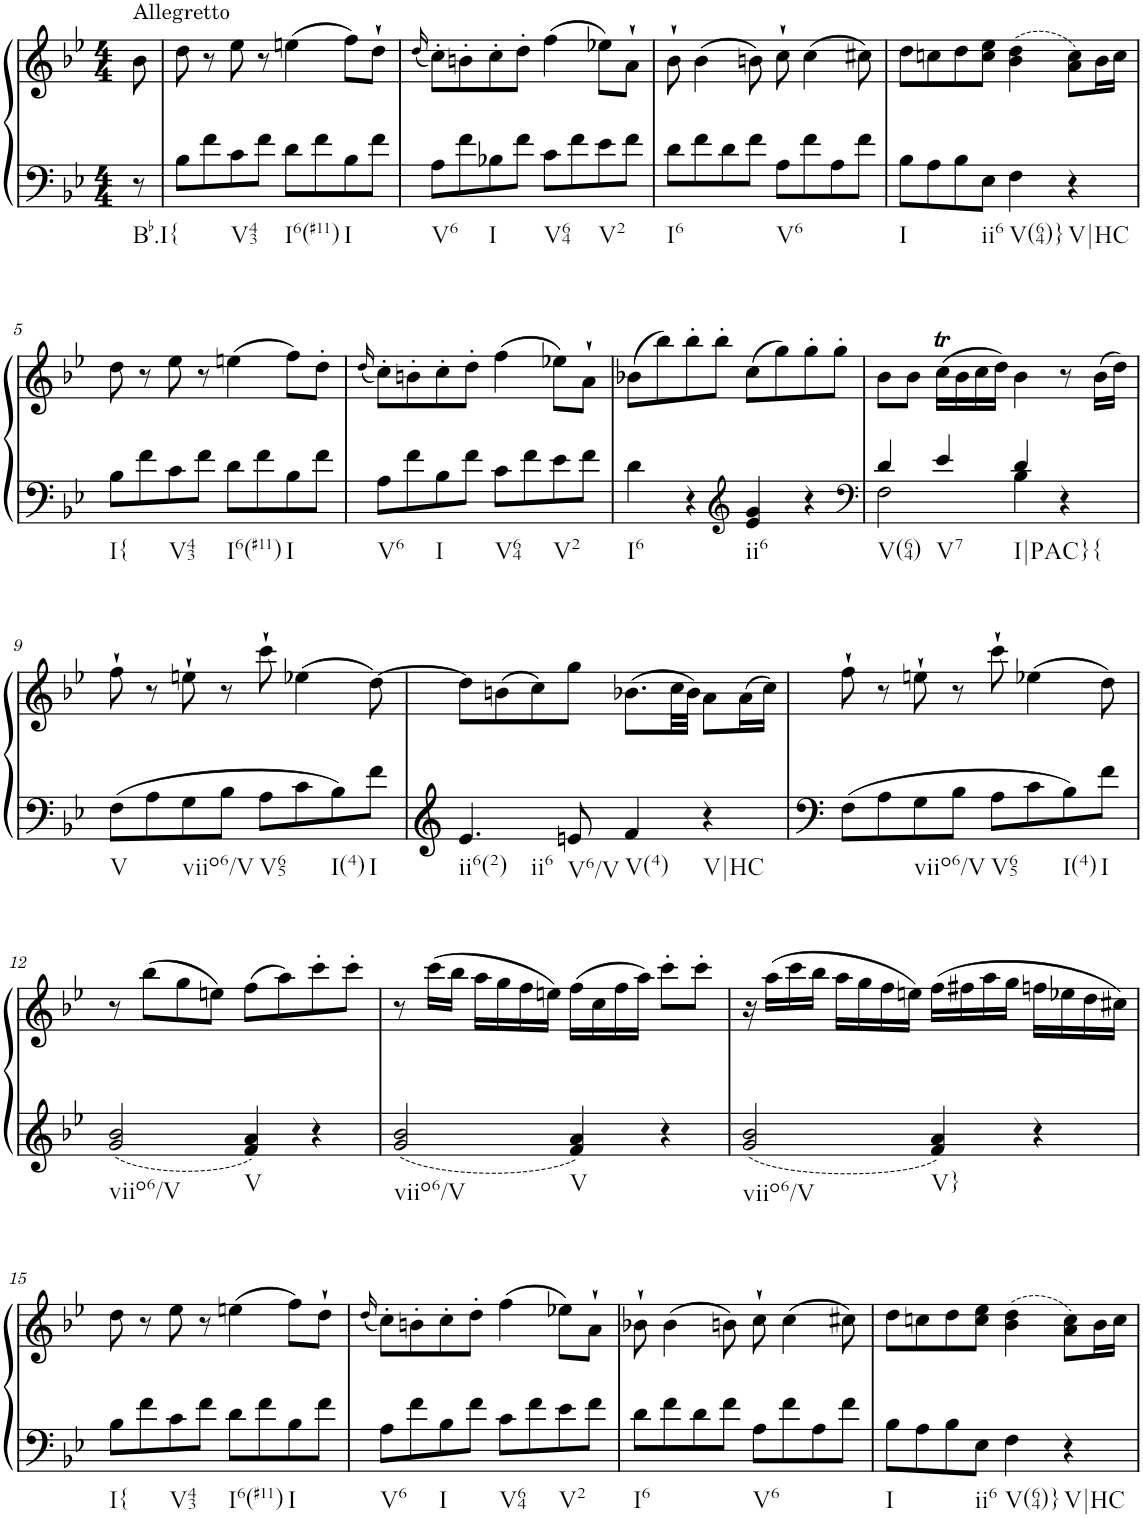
**kern	**kern
*part1	*part1
*staff2	*staff1
*I"Piano, Piano right	*
*I'Pno.	*
*clefF4	*clefG2
*k[b-e-]	*k[b-e-]
*M4/4	*M4/4
=	=
!	!LO:TX:a:t=Allegretto
!LO:TX:b:t=Bb.I{	!
8r	8b-\
=1	=1
8B-\L	8dd\
8f\	8r
!LO:TX:b:t=V43	!
8c\	8ee-\
8f\J	8r
!LO:TX:b:t=I6(#11)	!
8d\L	(4een\
8f\	.
!LO:TX:b:t=I	!
8B-\	8ff\L)
8f\J	8dd`\J
=2	=2
.	(16qdd/
!LO:TX:b:t=V6	!
8A\L	8cc'\L)
8f\	8bn'\
!LO:TX:b:t=I	!
8B-X\	8cc'\
8f\J	8dd'\J
!LO:TX:b:t=V64	!
8c\L	(4ff\
8f\	.
!LO:TX:b:t=V2	!
8e-\	8ee-X\L)
8f\J	8a`\J
=3	=3
!LO:TX:b:t=I6	!
8d\L	8b-`\
8f\	(4b-\
8d\	.
8f\J	8bn\)
!LO:TX:b:t=V6	!
8A\L	8cc`\
8f\	(4cc\
8A\	.
8f\J	8cc#X\)
=4	=4
!LO:TX:b:t=I	!
8B-\L	8dd\L
8A\	8ccn\
8B-\	8dd\
!LO:TX:b:t=ii6	!
8E-\J	8cc\ 8ee-\J
!LO:TX:b:t=V(64)}	!
4F\	(4b-\ 4dd\
!LO:TX:b:t=V|HC	!
4r	8a\ 8cc\L)
.	16b-\L
.	16cc\JJ
!!LO:LB:g=z
=5	=5
!LO:TX:b:t=I{	!
8B-\L	8dd\
8f\	8r
!LO:TX:b:t=V43	!
8c\	8ee-\
8f\J	8r
!LO:TX:b:t=I6(#11)	!
8d\L	(4een\
8f\	.
!LO:TX:b:t=I	!
8B-\	8ff\L)
8f\J	8dd'\J
=6	=6
.	(16qdd/
!LO:TX:b:t=V6	!
8A\L	8cc'\L)
8f\	8bn'\
!LO:TX:b:t=I	!
8B-\	8cc'\
8f\J	8dd'\J
!LO:TX:b:t=V64	!
8c\L	(4ff\
8f\	.
!LO:TX:b:t=V2	!
8e-\	8ee-X\L)
8f\J	8a`\J
=7	=7
!LO:TX:b:t=I6	!
4d\	(8b-X\L
.	8bb-\)
4r	8bb-'\
.	8bb-'\J
*clefG2	*
!LO:TX:b:t=ii6	!
4e-/ 4g/	(8cc\L
.	8gg\)
4r	8gg'\
.	8gg'\J
=8	=8
*clefF4	*
*^	*
!LO:TX:b:t=V(64)	!	!
4d/	2F\	8b-\L
.	.	8b-\J
!LO:TX:b:t=V7	!	!
4e-/	.	(16ccT\LL
.	.	16b-\
.	.	16cc\
.	.	16dd\JJ)
!LO:TX:b:t=I|PAC}	!	!
4d/	4B-\	4b-\
!LO:TX:b:t={	!	!
4r	4ryy	8r
.	.	(16b-\LL
.	.	16dd\JJ)
*v	*v	*
!!LO:LB:g=z
=9	=9
!LO:TX:b:t=V	!
8F\L	8ff`\
8A\	8r
!LO:TX:b:t=viio6/V	!
8G\	8een`\
8B-\J	8r
!LO:TX:b:t=V65	!
8A\L	8ccc`\
8c\	(4ee-X\
!LO:TX:b:t=I(4)	!
8B-\	.
!LO:TX:b:t=I	!
8f\J	[8dd\)
=10	=10
!LO:TX:b:t=ii6(2)	!
!LO:TX:b:t=ii6	!
4.e-/	8dd\L]
.	(8bn\
.	8cc\)
!LO:TX:b:t=V6/V	!
8en/	8gg\J
!LO:TX:b:t=V(4)	!
4f/	(8.b-X\L
.	32cc\LL
.	32b-\JJJ)
!LO:TX:b:t=V|HC	!
4r	8a\L
.	(16a\L
.	16cc\JJ)
=11	=11
8F\L	8ff`\
8A\	8r
!LO:TX:b:t=viio6/V	!
8G\	8een`\
8B-\J	8r
!LO:TX:b:t=V65	!
8A\L	8ccc`\
8c\	(4ee-X\
!LO:TX:b:t=I(4)	!
8B-\	.
!LO:TX:b:t=I	!
8f\J	8dd\)
!!LO:LB:g=z
=12	=12
!LO:TX:b:t=viio6/V	!
2g/ 2b-/	8r
.	(8bb-\L
.	8gg\
.	8een\J)
!LO:TX:b:t=V	!
4f/ 4a/	(8ff\L
.	8aa\)
4r	8ccc'\
.	8ccc'\J
=13	=13
!LO:TX:b:t=viio6/V	!
2g/ 2b-/	8r
.	(16ccc\LL
.	16bb-\JJ
.	16aa\LL
.	16gg\
.	16ff\
.	16een\JJ)
!LO:TX:b:t=V	!
4f/ 4a/	(16ff\LL
.	16cc\
.	16ff\
.	16aa\JJ)
4r	8ccc'\L
.	8ccc'\J
=14	=14
!LO:TX:b:t=viio6/V	!
2g/ 2b-/	16r
.	(16aa\LL
.	16ccc\
.	16bb-\JJ
.	16aa\LL
.	16gg\
.	16ff\
.	16een\JJ)
!LO:TX:b:t=V}	!
4f/ 4a/	(16ff\LL
.	16ff#X\
.	16aa\
.	16gg\JJ
4r	16ffn\LL
.	16ee-X\
.	16dd\
.	16cc#X\JJ)
!!LO:LB:g=z
=15	=15
!LO:TX:b:t=I{	!
8B-\L	8dd\
8f\	8r
!LO:TX:b:t=V43	!
8c\	8ee-\
8f\J	8r
!LO:TX:b:t=I6(#11)	!
8d\L	(4een\
8f\	.
!LO:TX:b:t=I	!
8B-\	8ff\L)
8f\J	8dd`\J
=16	=16
.	(16qdd/
!LO:TX:b:t=V6	!
8A\L	8cc'\L)
8f\	8bn'\
!LO:TX:b:t=I	!
8B-\	8cc'\
8f\J	8dd'\J
!LO:TX:b:t=V64	!
8c\L	(4ff\
8f\	.
!LO:TX:b:t=V2	!
8e-\	8ee-X\L)
8f\J	8a`\J
=17	=17
!LO:TX:b:t=I6	!
8d\L	8b-X`\
8f\	(4b-\
8d\	.
8f\J	8bn\)
!LO:TX:b:t=V6	!
8A\L	8cc`\
8f\	(4cc\
8A\	.
8f\J	8cc#X\)
=18	=18
!LO:TX:b:t=I	!
8B-\L	8dd\L
8A\	8ccn\
8B-\	8dd\
!LO:TX:b:t=ii6	!
8E-\J	8cc\ 8ee-\J
!LO:TX:b:t=V(64)}	!
4F\	(4b-\ 4dd\
!LO:TX:b:t=V|HC	!
4r	8a\ 8cc\L)
.	16b-\L
.	16cc\JJ
=	=
*-	*-
